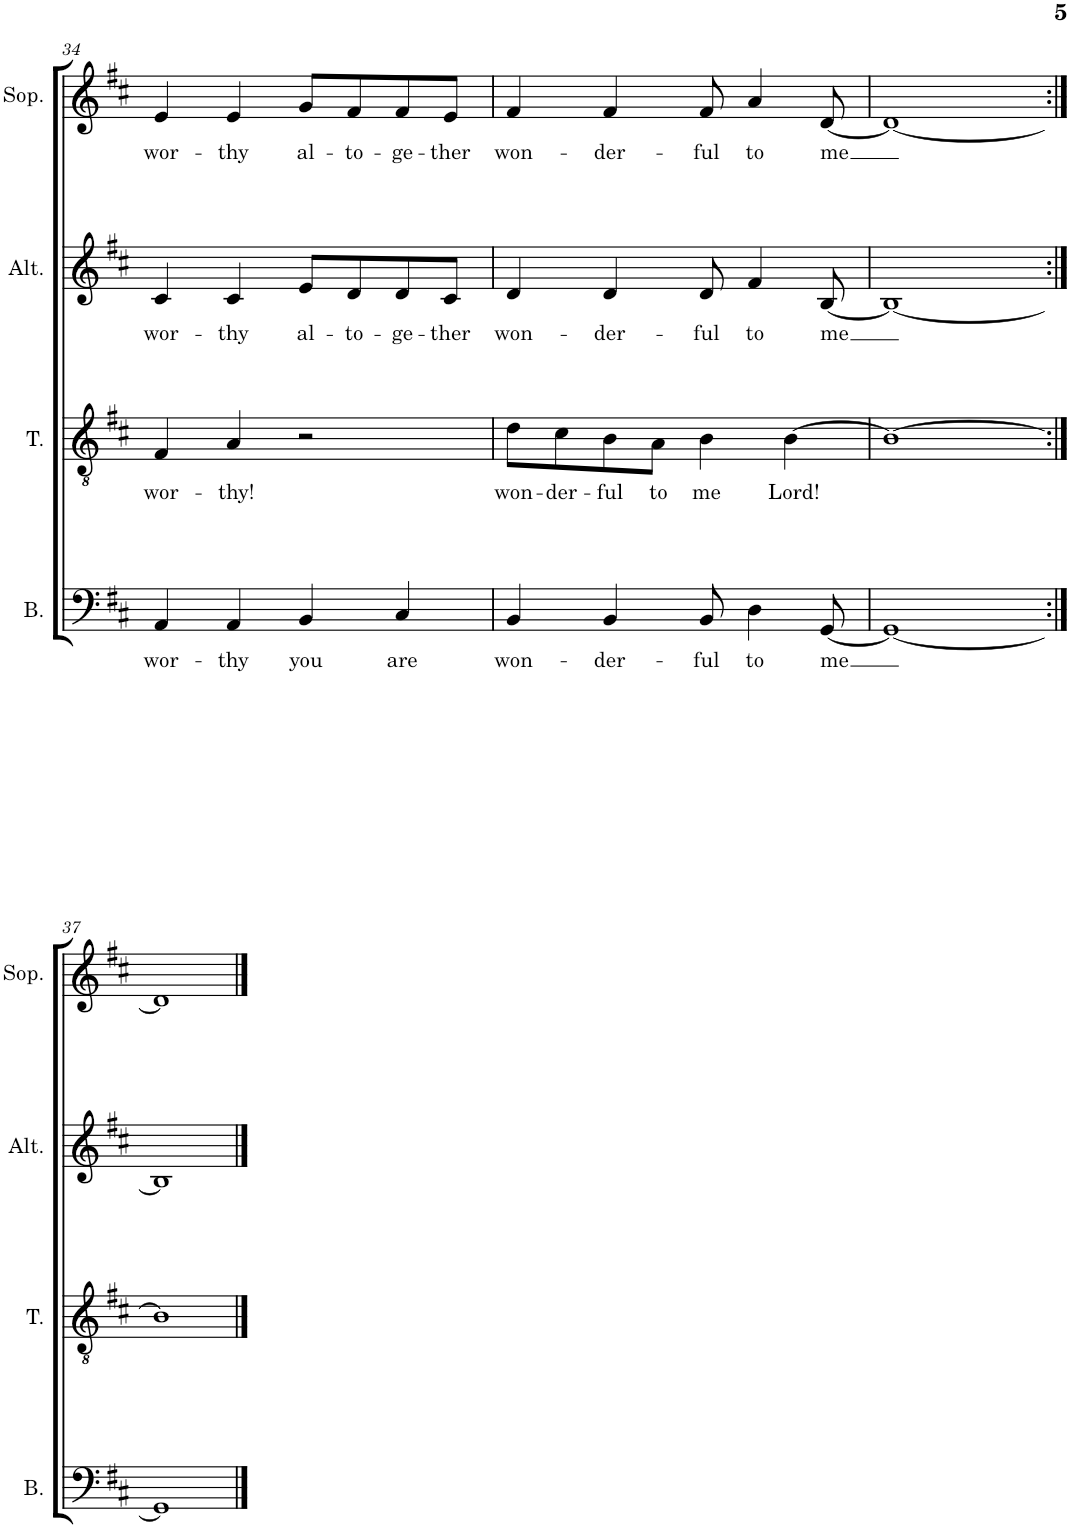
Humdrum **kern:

**kern	**text	**kern	**text	**kern	**text	**kern	**text
*part4	*part4	*part3	*part3	*part2	*part2	*part1	*part1
*staff4	*staff4	*staff3	*staff3	*staff2	*staff2	*staff1	*staff1
*I"Bass	*	*I"Tenor	*	*I"Alto	*	*I"Soprano	*
*I'B.	*	*I'T.	*	*I'Alt.	*	*I'Sop.	*
!!LO:PB:g=z
*clefF4	*	*clefGv2	*	*clefG2	*	*clefG2	*
*k[f#c#]	*	*k[f#c#]	*	*k[f#c#]	*	*k[f#c#]	*
*M4/4	*	*M4/4	*	*M4/4	*	*M4/4	*
=34	=34	=34	=34	=34	=34	=34	=34
!	!LO:LY:b	!	!LO:LY:b	!	!LO:LY:b	!	!LO:LY:b
4AA/	wor-	4F#/	wor-	4c#/	wor-	4e/	wor-
!	!LO:LY:b	!	!LO:LY:b	!	!LO:LY:b	!	!LO:LY:b
4AA/	-thy	4A/	-thy!	4c#/	-thy	4e/	-thy
!	!LO:LY:b	!	!	!	!LO:LY:b	!	!LO:LY:b
4BB/	you	2r	.	8e/L	al-	8g/L	al-
!	!	!	!	!	!LO:LY:b	!	!LO:LY:b
.	.	.	.	8d/	-to-	8f#/	-to-
!	!LO:LY:b	!	!	!	!LO:LY:b	!	!LO:LY:b
4C#/	are	.	.	8d/	-ge-	8f#/	-ge-
!	!	!	!	!	!LO:LY:b	!	!LO:LY:b
.	.	.	.	8c#/J	-ther	8e/J	-ther
=35	=35	=35	=35	=35	=35	=35	=35
!	!LO:LY:b	!	!LO:LY:b	!	!LO:LY:b	!	!LO:LY:b
4BB/	won-	8d\L	won-	4d/	won-	4f#/	won-
!	!	!	!LO:LY:b	!	!	!	!
.	.	8c#\	-der-	.	.	.	.
!	!LO:LY:b	!	!LO:LY:b	!	!LO:LY:b	!	!LO:LY:b
4BB/	-der-	8B\	-ful	4d/	-der-	4f#/	-der-
!	!	!	!LO:LY:b	!	!	!	!
.	.	8A\J	to	.	.	.	.
!	!LO:LY:b	!	!LO:LY:b	!	!LO:LY:b	!	!LO:LY:b
8BB/	-ful	4B\	me	8d/	-ful	8f#/	-ful
!	!LO:LY:b	!	!	!	!LO:LY:b	!	!LO:LY:b
4D\	to	.	.	4f#/	to	4a/	to
!	!	!	!LO:LY:b	!	!	!	!
.	.	[4B\	Lord!	.	.	.	.
!	!LO:LY:b	!	!	!	!LO:LY:b	!	!LO:LY:b
[8GG/	me	.	.	[8B/	me	[8d/	me
=36	=36	=36	=36	=36	=36	=36	=36
1GG_	.	1B_	.	1B_	.	1d_	.
!!LO:LB:g=z
=37:|!	=37:|!	=37:|!	=37:|!	=37:|!	=37:|!	=37:|!	=37:|!
1GG]	.	1B]	.	1B]	.	1d]	.
==	==	==	==	==	==	==	==
*-	*-	*-	*-	*-	*-	*-	*-
